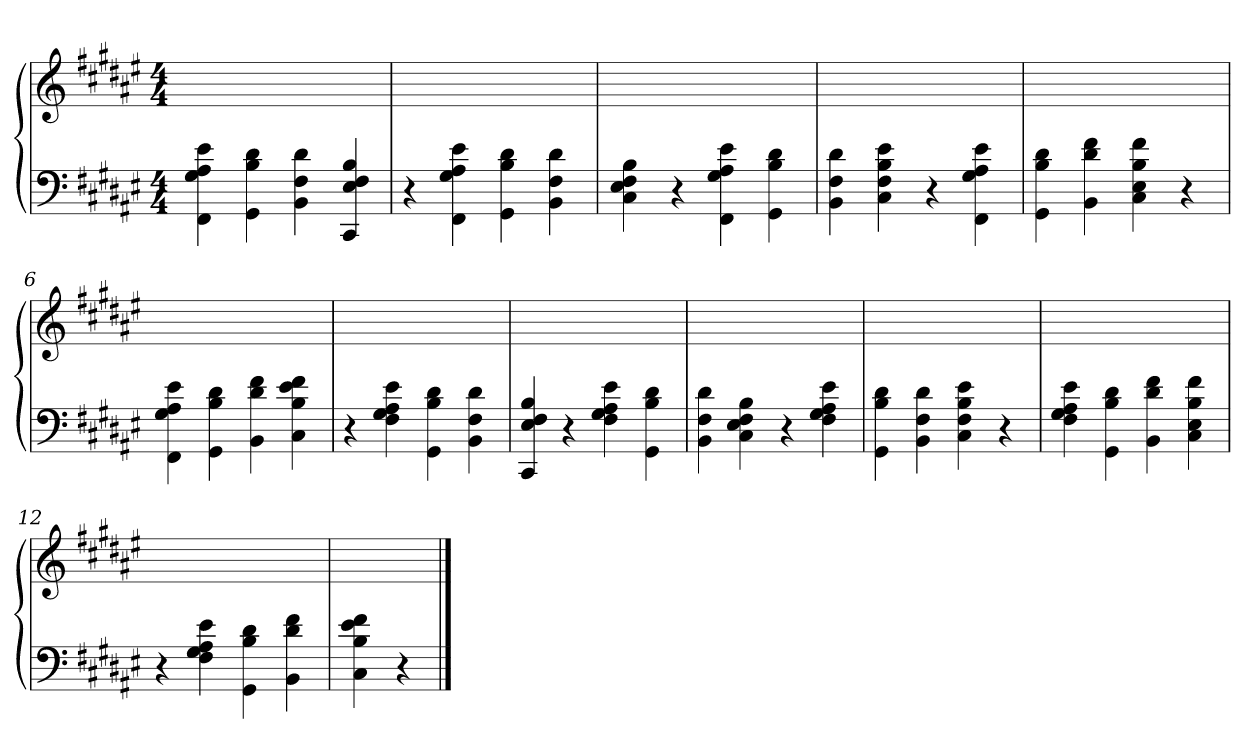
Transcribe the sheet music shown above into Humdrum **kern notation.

**kern	**kern
*part2	*part1
*staff2	*staff1
*clefF4	*clefG2
*k[f#c#g#d#a#e#]	*k[f#c#g#d#a#e#]
*F#:	*F#:
*M4/4	*M4/4
*MM60	*MM60
=1	=1
4FF# 4G# 4A# 4e#	1ryy
4GG# 4B 4d#	.
4BB 4F# 4d#	.
4CC# 4E# 4F# 4B	.
=2	=2
4r	1ryy
4FF# 4G# 4A# 4e#	.
4GG# 4B 4d#	.
4BB 4F# 4d#	.
=3	=3
4C# 4E# 4F# 4B	1ryy
4r	.
4FF# 4G# 4A# 4e#	.
4GG# 4B 4d#	.
=4	=4
4BB 4F# 4d#	1ryy
4C# 4F# 4B 4e#	.
4r	.
4FF# 4G# 4A# 4e#	.
=5	=5
4GG# 4B 4d#	1ryy
4BB 4d# 4f#	.
4C# 4E# 4B 4f#	.
4r	.
=6	=6
4FF# 4G# 4A# 4e#	1ryy
4GG# 4B 4d#	.
4BB 4d# 4f#	.
4C# 4B 4e# 4f#	.
=7	=7
4r	1ryy
4F# 4G# 4A# 4e#	.
4GG# 4B 4d#	.
4BB 4F# 4d#	.
=8	=8
4CC# 4E# 4F# 4B	1ryy
4r	.
4F# 4G# 4A# 4e#	.
4GG# 4B 4d#	.
=9	=9
4BB 4F# 4d#	1ryy
4C# 4E# 4F# 4B	.
4r	.
4F# 4G# 4A# 4e#	.
=10	=10
4GG# 4B 4d#	1ryy
4BB 4F# 4d#	.
4C# 4F# 4B 4e#	.
4r	.
=11	=11
4F# 4G# 4A# 4e#	1ryy
4GG# 4B 4d#	.
4BB 4d# 4f#	.
4C# 4E# 4B 4f#	.
=12	=12
4r	1ryy
4F# 4G# 4A# 4e#	.
4GG# 4B 4d#	.
4BB 4d# 4f#	.
=13	=13
4C# 4B 4e# 4f#	2ryy
4r	.
==	==
*-	*-
